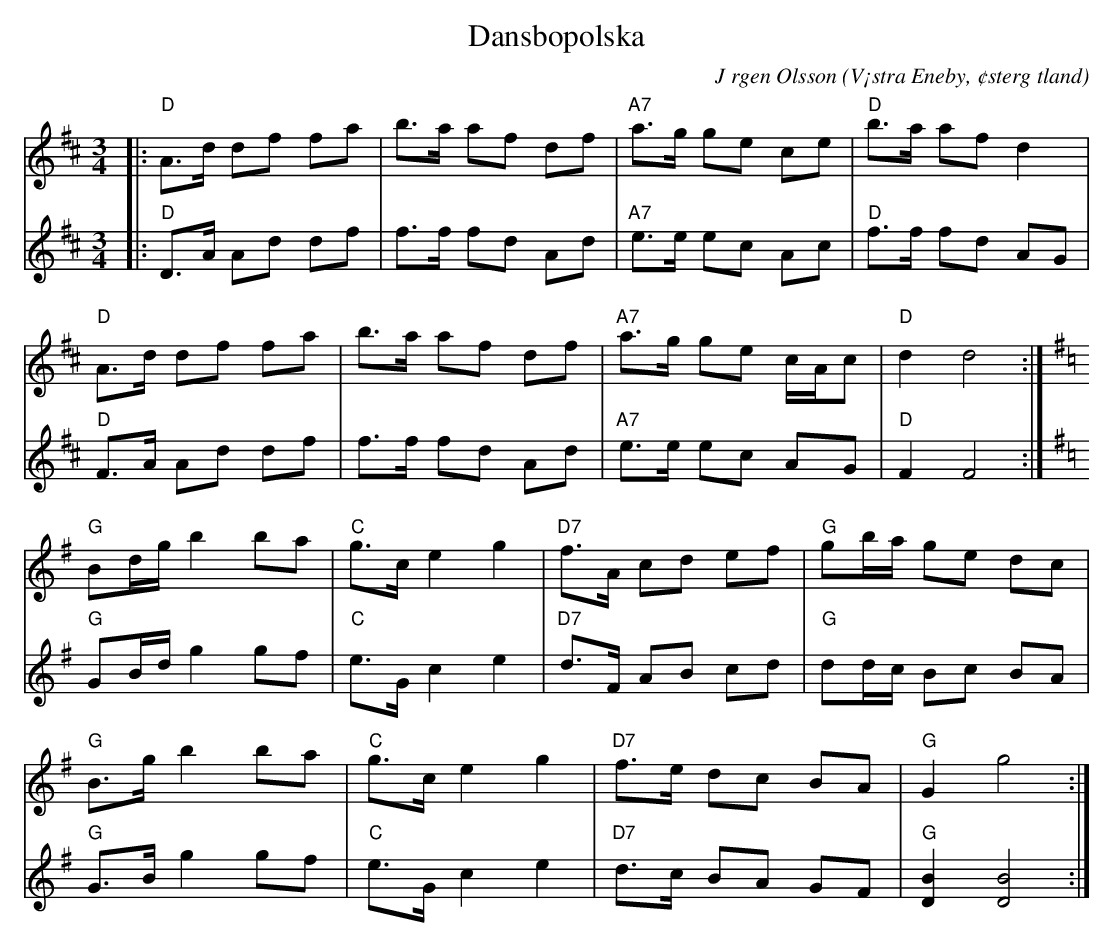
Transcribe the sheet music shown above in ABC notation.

X:1
T:Dansbopolska
C:J rgen Olsson
O:V¡stra Eneby, ¢sterg tland
M:3/4
L:1/8
K:D
V:1
|:"D"A>d df fa|b>a af df|"A7"a>g ge ce|"D"b>a af d2|
"D"A>d df fa|b>a af df|"A7"a>g ge c/A/c|"D"d2 d4:|
[K:G]"G"Bd/g/ b2 ba|"C"g>c e2 g2|"D7"f>A cd ef|"G" gb/a/ ge dc|
"G"B>g b2 ba|"C"g>c e2 g2|"D7"f>e dc BA|"G" G2 g4:|
V:2
|:"D"D>A Ad df|f>f fd Ad|"A7"e>e ec Ac|"D"f>f fd AG|
"D"F>A Ad df|f>f fd Ad|"A7"e>e ec AG|"D"F2 F4:|
[K:G]"G"GB/d/ g2 gf|"C"e>G c2 e2|"D7"d>F AB cd|"G" dd/c/ Bc BA|
"G"G>B g2 gf|"C"e>G c2 e2|"D7"d>c BA GF|"G" [DB]2 [DB]4:|
